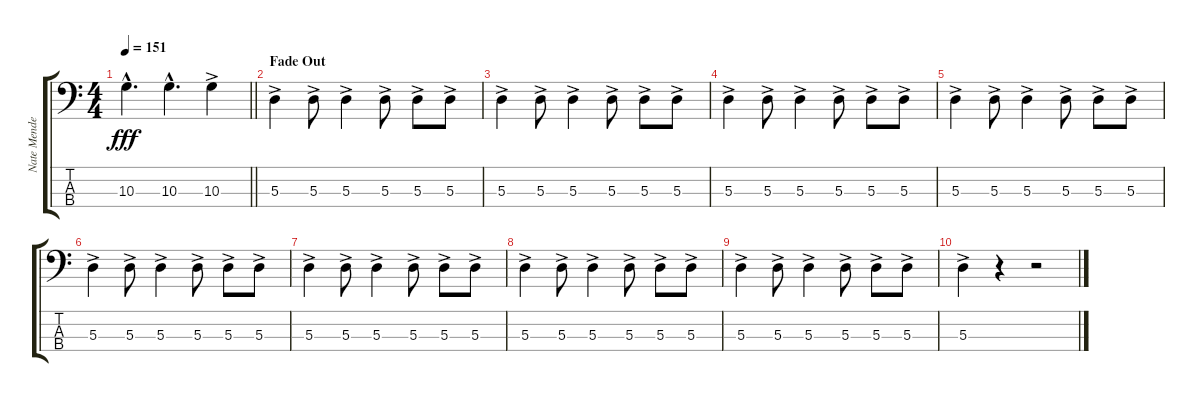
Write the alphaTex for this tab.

\track ("Nate Mendel" "Nate Mende") {instrument electricbassfinger}
\staff {score tabs}
\tuning (G2 D2 A1 E1) {hide}
\ts (4 4)
\tempo 151
\clef f4
\barLineRight lightlight
\ks c
10.3{hac}.4{d dy fff} 10.3{hac}.4{d} 10.3{ac}.4 |
\section ("" "Fade Out")
5.3{ac}.4 5.3{ac}.8 5.3{ac}.4 5.3{ac}.8 5.3{ac}.8 5.3{ac}.8 |
5.3{ac}.4 5.3{ac}.8 5.3{ac}.4 5.3{ac}.8 5.3{ac}.8 5.3{ac}.8 |
5.3{ac}.4 5.3{ac}.8 5.3{ac}.4 5.3{ac}.8 5.3{ac}.8 5.3{ac}.8 |
5.3{ac}.4 5.3{ac}.8 5.3{ac}.4 5.3{ac}.8 5.3{ac}.8 5.3{ac}.8 |
5.3{ac}.4 5.3{ac}.8 5.3{ac}.4 5.3{ac}.8 5.3{ac}.8 5.3{ac}.8 |
5.3{ac}.4 5.3{ac}.8 5.3{ac}.4 5.3{ac}.8 5.3{ac}.8 5.3{ac}.8 |
5.3{ac}.4 5.3{ac}.8 5.3{ac}.4 5.3{ac}.8 5.3{ac}.8 5.3{ac}.8 |
5.3{ac}.4 5.3{ac}.8 5.3{ac}.4 5.3{ac}.8 5.3{ac}.8 5.3{ac}.8 |
5.3{ac}.4 r.4 r.2
